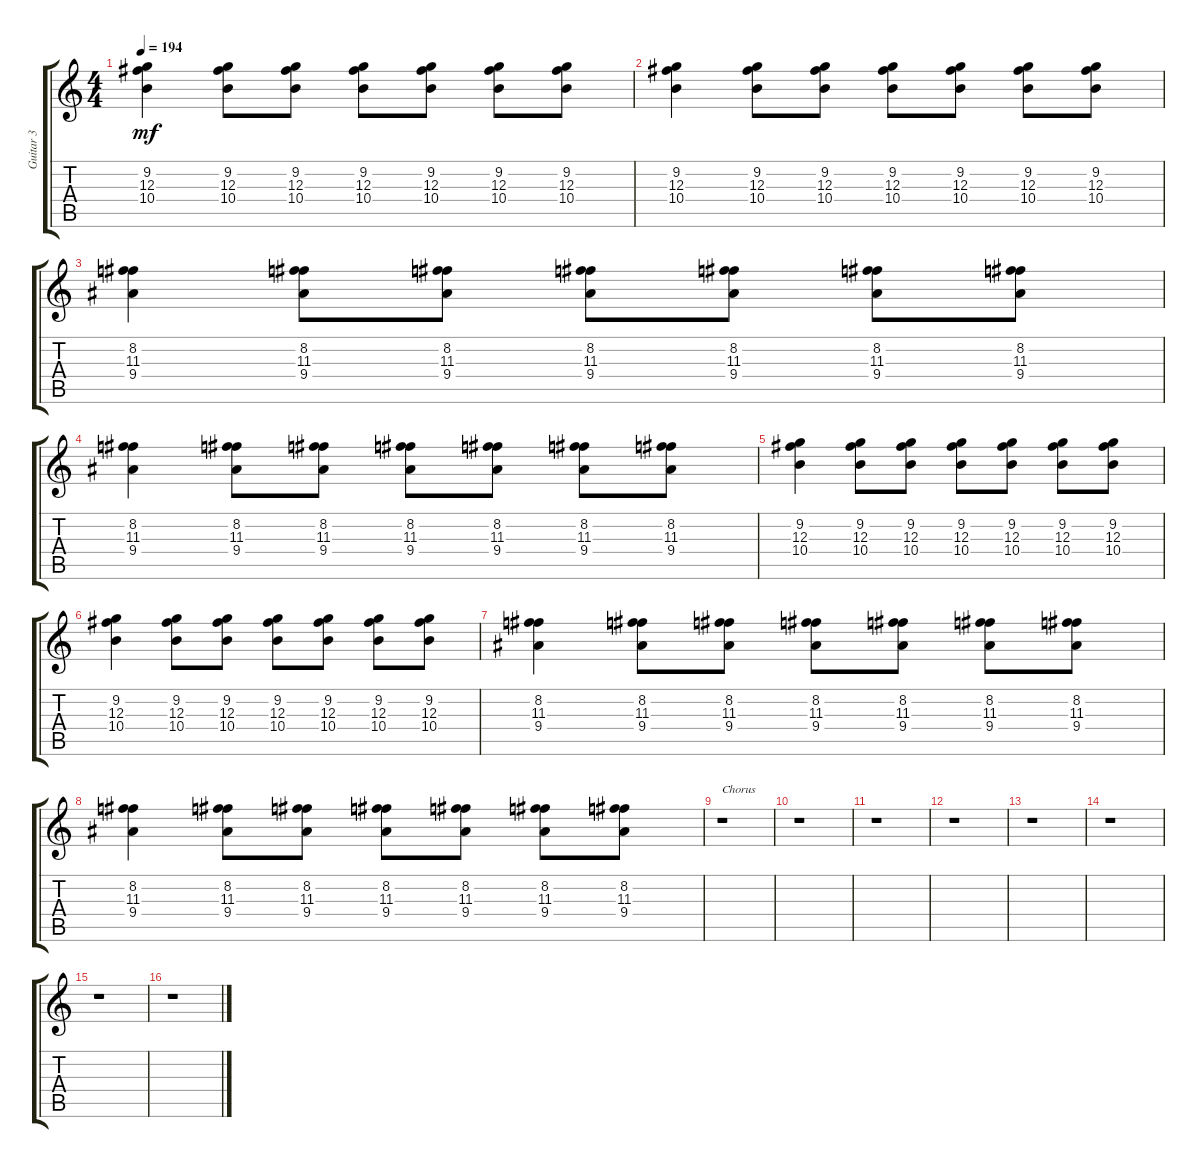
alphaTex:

\track ("Guitar 3" "Guitar 3") {instrument electricguitarclean}
\staff {score tabs}
\tuning (Eb4 Bb3 Gb3 Db3 Ab2 Db2) {hide}
\ts (4 4)
\tempo 194
\clef g2
\ks c
(9.2 12.3 10.4).4{dy mf} (9.2 12.3 10.4).8 (9.2 12.3 10.4).8 (9.2 12.3 10.4).8 (9.2 12.3 10.4).8 (9.2 12.3 10.4).8 (9.2 12.3 10.4).8 |
(9.2 12.3 10.4).4 (9.2 12.3 10.4).8 (9.2 12.3 10.4).8 (9.2 12.3 10.4).8 (9.2 12.3 10.4).8 (9.2 12.3 10.4).8 (9.2 12.3 10.4).8 |
(8.2 11.3 9.4).4 (8.2 11.3 9.4).8 (8.2 11.3 9.4).8 (8.2 11.3 9.4).8 (8.2 11.3 9.4).8 (8.2 11.3 9.4).8 (8.2 11.3 9.4).8 |
(8.2 11.3 9.4).4 (8.2 11.3 9.4).8 (8.2 11.3 9.4).8 (8.2 11.3 9.4).8 (8.2 11.3 9.4).8 (8.2 11.3 9.4).8 (8.2 11.3 9.4).8 |
(9.2 12.3 10.4).4 (9.2 12.3 10.4).8 (9.2 12.3 10.4).8 (9.2 12.3 10.4).8 (9.2 12.3 10.4).8 (9.2 12.3 10.4).8 (9.2 12.3 10.4).8 |
(9.2 12.3 10.4).4 (9.2 12.3 10.4).8 (9.2 12.3 10.4).8 (9.2 12.3 10.4).8 (9.2 12.3 10.4).8 (9.2 12.3 10.4).8 (9.2 12.3 10.4).8 |
(8.2 11.3 9.4).4 (8.2 11.3 9.4).8 (8.2 11.3 9.4).8 (8.2 11.3 9.4).8 (8.2 11.3 9.4).8 (8.2 11.3 9.4).8 (8.2 11.3 9.4).8 |
(8.2 11.3 9.4).4 (8.2 11.3 9.4).8 (8.2 11.3 9.4).8 (8.2 11.3 9.4).8 (8.2 11.3 9.4).8 (8.2 11.3 9.4).8 (8.2 11.3 9.4).8 |
r.1{txt "Chorus"} |
r.1 |
r.1 |
r.1 |
r.1 |
r.1 |
r.1 |
r.1
